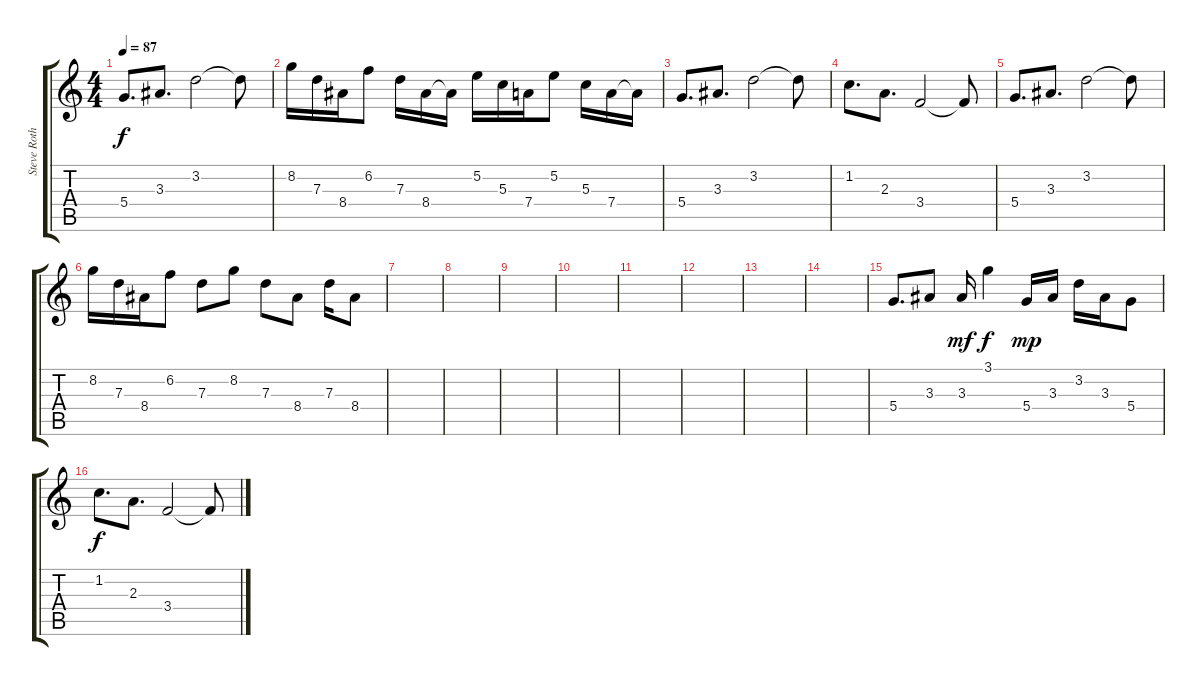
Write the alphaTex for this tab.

\track ("Steve Rothery " "Steve Roth") {instrument electricguitarclean}
\staff {score tabs}
\tuning (E4 B3 G3 D3 A2 E2) {hide}
\ts (4 4)
\tempo 87
\clef g2
\ks c
5.4.8{d dy f} 3.3.8{d} 3.2.2 3.2{t}.8 |
8.2.16 7.3.16 8.4.16 6.2.8 7.3.16 8.4.16 8.4{t}.16 5.2.16 5.3.16 7.4.16 5.2.8 5.3.16 7.4.16 7.4{t}.16 |
5.4.8{d} 3.3.8{d} 3.2.2 3.2{t}.8 |
1.2.8{d} 2.3.8{d} 3.4.2 3.4{t}.8 |
5.4.8{d} 3.3.8{d} 3.2.2 3.2{t}.8 |
8.2.16 7.3.16 8.4.16 6.2.8 7.3.8 8.2.8 7.3.8 8.4.8 7.3.16 8.4.8 |
|
|
|
|
|
|
|
|
5.4.8{d instrument electricguitarclean} 3.3.8 3.3.16{dy mf} 3.1.4{dy f} 5.4.16{dy mp} 3.3.16 3.2.16 3.3.16 5.4.8 |
1.2.8{d dy f} 2.3.8{d} 3.4.2 3.4{t}.8
